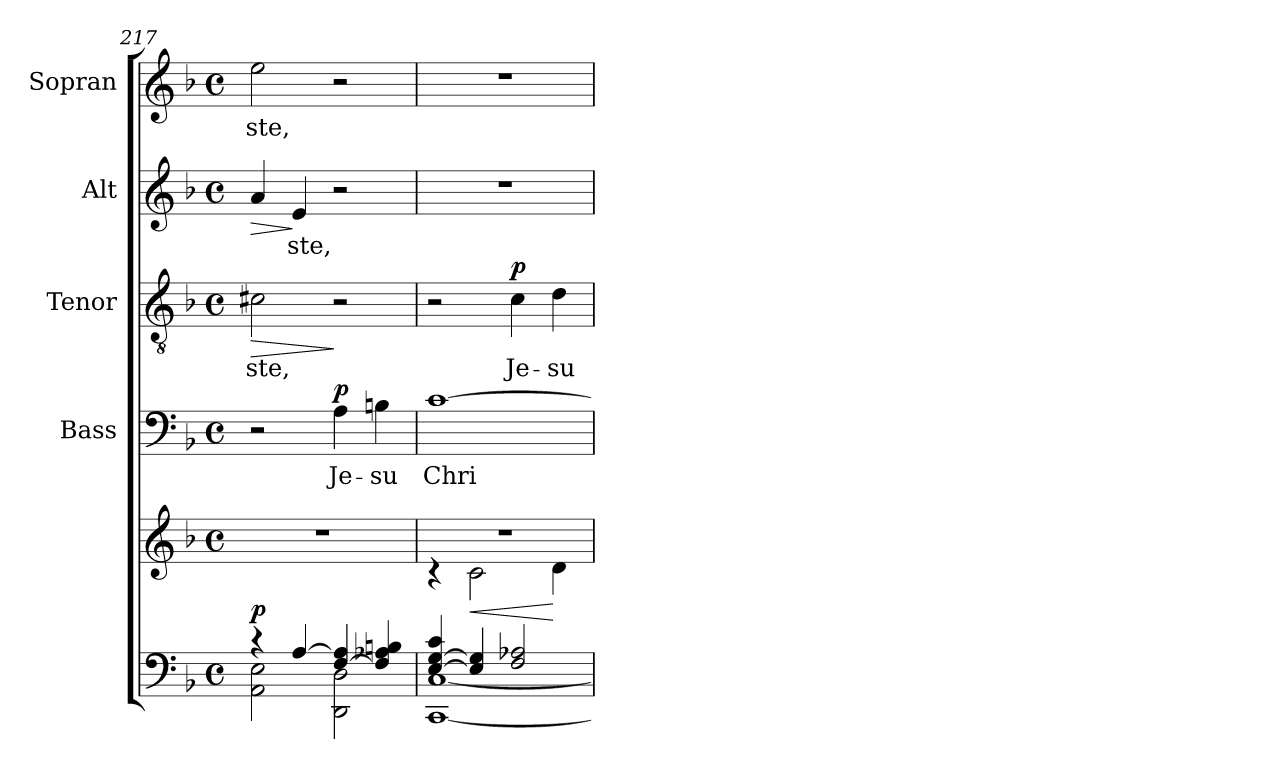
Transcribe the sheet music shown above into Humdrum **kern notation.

**kern	**kern	**dynam	**kern	**text	**dynam	**kern	**text	**dynam	**kern	**text	**dynam	**kern	**text
*part5	*part5	*part5	*part4	*part4	*part4	*part3	*part3	*part3	*part2	*part2	*part2	*part1	*part1
*staff6	*staff5	*staff5/6	*staff4	*staff4	*staff4	*staff3	*staff3	*staff3	*staff2	*staff2	*staff2	*staff1	*staff1
*	*	*	*I"Bass	*	*	*I"Tenor	*	*	*I"Alt	*	*	*I"Sopran	*
*	*	*	*I'B.	*	*	*I'T.	*	*	*I'A.	*	*	*I'S.	*
*clefF4	*clefG2	*	*clefF4	*	*	*clefGv2	*	*	*clefG2	*	*	*clefG2	*
*k[b-]	*k[b-]	*	*k[b-]	*	*	*k[b-]	*	*	*k[b-]	*	*	*k[b-]	*
*F:	*F:	*	*F:	*	*	*F:	*	*	*F:	*	*	*F:	*
*M4/4	*M4/4	*	*M4/4	*	*	*M4/4	*	*	*M4/4	*	*	*M4/4	*
*met(c)	*met(c)	*	*met(c)	*	*	*met(c)	*	*	*met(c)	*	*	*met(c)	*
=217	=217	=217	=217	=217	=217	=217	=217	=217	=217	=217	=217	=217	=217
*^	*	*	*	*	*	*	*	*	*	*	*	*	*
!	!	!	!LO:DY:a=2	!	!	!	!	!LO:LY:b	!LO:HP:b	!	!	!LO:HP:b	!	!LO:LY:b
4rc	2AA\ 2E\	1r	p	2r	.	.	2c#X\	-ste,	>	4a/	.	>	2ee\	-ste,
!	!	!	!	!	!	!	!	!	!	!	!LO:LY:b	!	!	!
[>4A/	.	.	.	.	.	.	.	.	.	4e/	-ste,	]	.	.
!	!	!	!	!	!LO:LY:b	!LO:DY:a	!	!	!	!	!	!	!	!
[<4F/ 4A/]	2DD\ 2D\	.	.	4A\	Je-	p	2r	.	]	2r	.	.	2r	.
!	!	!	!	!	!LO:LY:b	!	!	!	!	!	!	!	!	!
4F/] 4A-X/ 4Bn/	.	.	.	4Bn\	-su	.	.	.	.	.	.	.	.	.
=218	=218	=218	=218	=218	=218	=218	=218	=218	=218	=218	=218	=218	=218	=218
*	*	*^	*	*	*	*	*	*	*	*	*	*	*	*
!	!	!	!	!	!	!LO:LY:b	!	!	!	!	!	!	!	!	!
[>4E/ [>4G/ 4c/	[<1CC [<1C	1r	4rc	.	[1c	Chri-	.	2r	.	.	1r	.	.	1r	.
!	!	!	!	!LO:HP:b	!	!	!	!	!	!	!	!	!	!	!
4E/] 4G/]	.	.	2c\	<	.	.	.	.	.	.	.	.	.	.	.
!	!	!	!	!	!	!	!	!	!LO:LY:b	!LO:DY:a	!	!	!	!	!
2F/ 2A-X/	.	.	.	.	.	.	.	4c\	Je-	p	.	.	.	.	.
!	!	!	!	!	!	!	!	!	!LO:LY:b	!	!	!	!	!	!
.	.	.	4d\	[	.	.	.	4d\	-su	.	.	.	.	.	.
*v	*v	*	*	*	*	*	*	*	*	*	*	*	*	*	*
*	*v	*v	*	*	*	*	*	*	*	*	*	*	*	*
=	=	=	=	=	=	=	=	=	=	=	=	=	=
*-	*-	*-	*-	*-	*-	*-	*-	*-	*-	*-	*-	*-	*-
